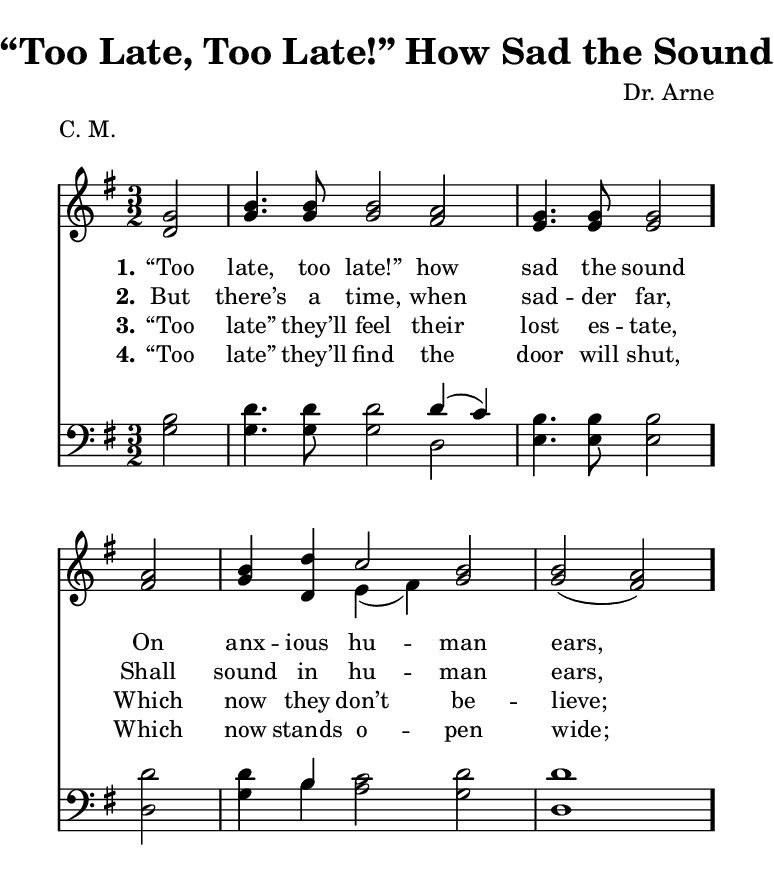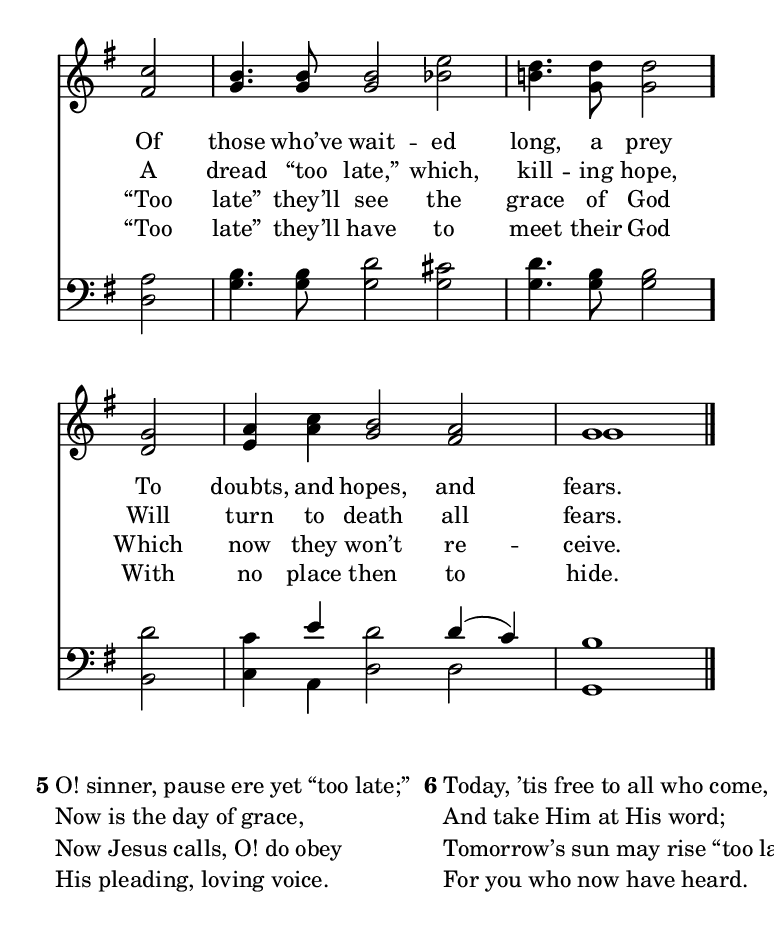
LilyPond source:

\include "common/global.ily"
\paper {
  \include "common/paper.ily"
  ragged-bottom = ##t
  page-count = #(cond (is-eogsized 2) (#t #f))
  systems-per-page = #(cond (is-eogsized 1) (#t #f))
}

\header{
  hymnnumber = "46"
  title = "“Too Late, Too Late!” How Sad the Sound"
  tunename = "Arlington"
  meter = "C. M."
  poet = ""
  composer = "Dr. Arne"
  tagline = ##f
}

% for fermata in MIDI
ta = { \tempo 4=120 }
tb = { \tempo 4=60  }

patternAA = { c2 | c4. c8 c2 c2      | c4. c8 c2 }
patternAB = { c2 | c4. c8 c2 c4( c4) | c4. c8 c2 }
patternBA = { c2 | c4 c4 c2      c2      | c2( c2) }
patternBB = { c2 | c4 c4 c4( c4) c2      | c2( c2) }
patternBC = { c2 | c4 c4 c2      c2      | c1      }
patternBD = { c2 | c4 c4 c2      c4( c4) | c1      }

global = {
  \include "common/overrides.ily"
  \override Staff.TimeSignature.style = #'numbered
  \time 3/2
  \override Score.MetronomeMark.transparent = ##t % hide all fermata changes too
  \ta
  \key g \major
  \partial 2
  \autoBeamOff
}

notesSoprano = {
\global
\relative c'' {

  \changePitch \patternAA { g | b b b a | g g g }
  \changePitch \patternBA { a | b d c b | b a }
  \changePitch \patternAA { c | b b b e | d d d }
  \changePitch \patternBC { g, | a c b a | g }

  \bar "|."

}
}

notesAlto = {
\global
\relative e' {

  \changePitch \patternAA { d | g g g fis | e e e }
  \changePitch \patternBB { fis | g d e fis g | g fis }
  \changePitch \patternAA { fis | g g g bes | b! g g }
  \changePitch \patternBC { d | e a g fis | g }

}
}

notesTenor = {
\global
\relative a {

  \changePitch \patternAB { b | d d d d c | b b b }
  \changePitch \patternBC { d | d b c d | d }
  \changePitch \patternAA { a | b b d cis | d b b }
  \changePitch \patternBD { d | c e d d c | b }

}
}

notesBass = {
\global
\relative f {

  \changePitch \patternAA { g | g g g d | e e e }
  \changePitch \patternBC { d | g b a g | d }
  \changePitch \patternAA { d | g g g g | g g g }
  \changePitch \patternBC { b, | c a d d | g, }

}
}

wordsA = \lyricmode {
\set stanza = "1."

“Too late, too late!” how sad the sound \bar "."
On anx -- ious hu -- man ears, \bar "." \break
Of those who’ve wait -- ed long, a prey \bar "."
To doubts, and hopes, and fears. \bar "." \break

}

wordsB = \lyricmode {
\set stanza = "2."

But there’s a time, when sad -- der far,
Shall sound in hu -- man ears,
A dread “too late,” which, kill -- ing hope,
Will turn to death all fears.

}

wordsC = \lyricmode {
\set stanza = "3."

“Too late” they’ll feel their lost es -- tate,
Which now they don’t be -- lieve;
“Too late” they’ll see the grace of God
Which now they won’t re -- ceive.

}

wordsD = \lyricmode {
\set stanza = "4."

“Too late” they’ll find the door will shut,
Which now stands o -- pen wide;
“Too late” they’ll have to meet their God
With no place then to hide.

}

wordsE = \markuplist {

\line { O! sinner, pause ere yet “too late;” }
\line { Now is the day of grace, }
\line { Now Jesus calls, O! do obey }
\line { His pleading, loving voice. }

}

wordsF = \markuplist {

\line { Today, ’tis free to all who come, }
\line { And take Him at His word; }
\line { Tomorrow’s sun may rise “too late” }
\line { For you who now have heard. }

}

\score {
  \context ChoirStaff <<
    \context Staff = upper <<
      \set Staff.autoBeaming = ##f
      \set ChoirStaff.systemStartDelimiter = #'SystemStartBar
      \set ChoirStaff.printPartCombineTexts = ##f
      \partcombine #'(2 . 9) \notesSoprano \notesAlto
      \context NullVoice = sopranos { \voiceOne << \notesSoprano >> }
      \context NullVoice = altos { \voiceTwo << \notesAlto >> }
      \context Lyrics = one   \lyricsto sopranos \wordsA
      \context Lyrics = two   \lyricsto sopranos \wordsB
      \context Lyrics = three \lyricsto sopranos \wordsC
      \context Lyrics = four  \lyricsto sopranos \wordsD
    >>
    \context Staff = men <<
      \clef bass
      \set ChoirStaff.printPartCombineTexts = ##f
      \partcombine #'(2 . 9) \notesTenor \notesBass
      \context NullVoice = tenors { \voiceOne << \notesTenor >> }
      \context NullVoice = basses { \voiceTwo << \notesBass >> }
    >>
  >>
  \layout {
    \include "common/layout.ily"
  }
  \midi{
    \include "common/midi.ily"
  }
}

\noPageBreak

\markup { \fill-line { %\column {
  \hspace #0.1
	\line{ \bold 5 \column { \wordsE } } %\combine \null \vspace #0.4
  \hspace #0.1
  \line{ \bold 6 \column { \wordsF } } %\combine \null \vspace #0.4
  \hspace #0.1
} } %}

\version "2.19.49"  % necessary for upgrading to future LilyPond versions.

% vi:set et ts=2 sw=2 ai nocindent syntax=lilypond:
